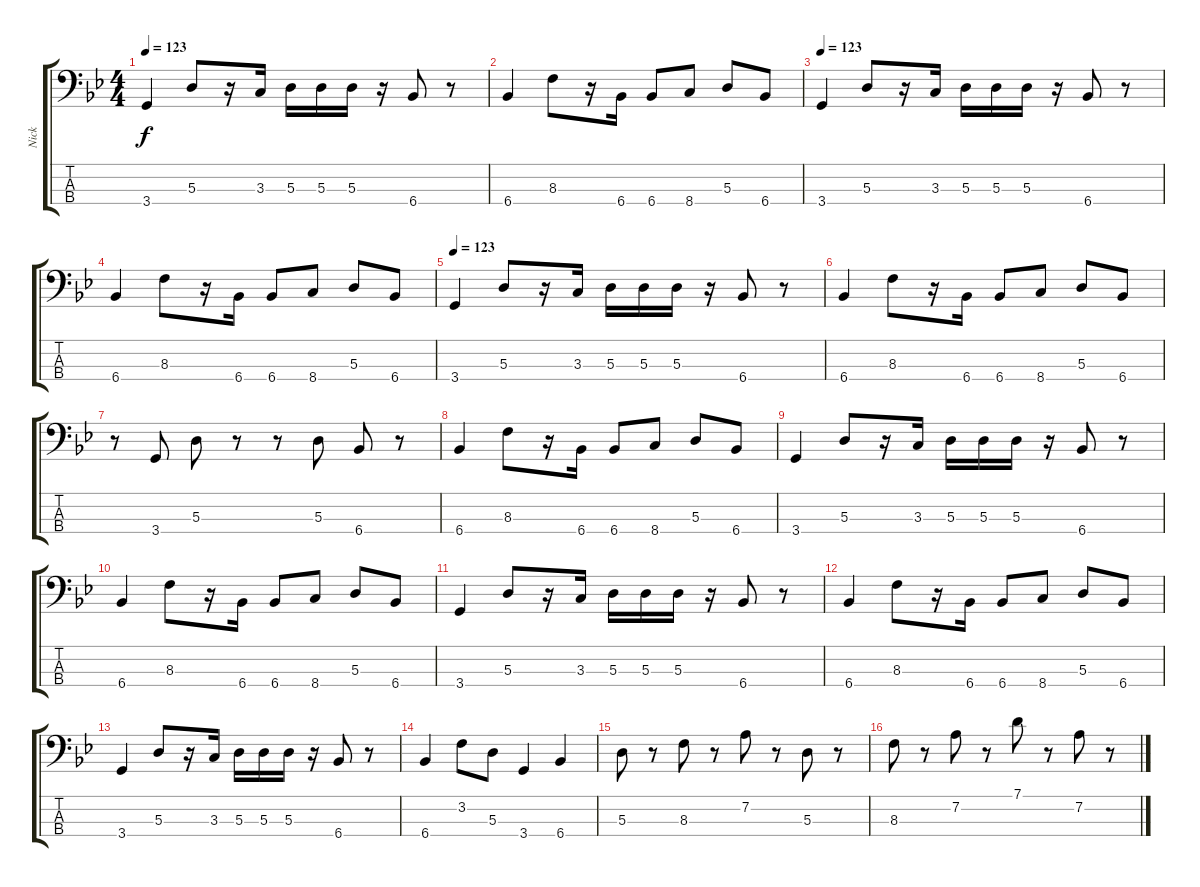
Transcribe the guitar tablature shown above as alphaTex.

\track ("Nick" "Nick") {instrument electricbassfinger}
\staff {score tabs}
\tuning (G2 D2 A1 E1) {hide}
\ts (4 4)
\tempo 123
\clef f4
\ks bb
3.4.4{dy f} 5.3.8 r.16 3.3.16 5.3.16 5.3.16 5.3.16 r.16 6.4.8 r.8 |
6.4.4 8.3.8 r.16 6.4.16 6.4.8 8.4.8 5.3.8 6.4.8 |
\tempo 123
3.4.4 5.3.8 r.16 3.3.16 5.3.16 5.3.16 5.3.16 r.16 6.4.8 r.8 |
6.4.4 8.3.8 r.16 6.4.16 6.4.8 8.4.8 5.3.8 6.4.8 |
\tempo 123
3.4.4 5.3.8 r.16 3.3.16 5.3.16 5.3.16 5.3.16 r.16 6.4.8 r.8 |
6.4.4 8.3.8 r.16 6.4.16 6.4.8 8.4.8 5.3.8 6.4.8 |
r.8 3.4.8 5.3.8 r.8 r.8 5.3.8 6.4.8 r.8 |
6.4.4 8.3.8 r.16 6.4.16 6.4.8 8.4.8 5.3.8 6.4.8 |
3.4.4 5.3.8 r.16 3.3.16 5.3.16 5.3.16 5.3.16 r.16 6.4.8 r.8 |
6.4.4 8.3.8 r.16 6.4.16 6.4.8 8.4.8 5.3.8 6.4.8 |
3.4.4 5.3.8 r.16 3.3.16 5.3.16 5.3.16 5.3.16 r.16 6.4.8 r.8 |
6.4.4 8.3.8 r.16 6.4.16 6.4.8 8.4.8 5.3.8 6.4.8 |
3.4.4 5.3.8 r.16 3.3.16 5.3.16 5.3.16 5.3.16 r.16 6.4.8 r.8 |
6.4.4 3.2.8 5.3.8 3.4.4 6.4.4 |
5.3.8 r.8 8.3.8 r.8 7.2.8 r.8 5.3.8 r.8 |
8.3.8 r.8 7.2.8 r.8 7.1.8 r.8 7.2.8 r.8
